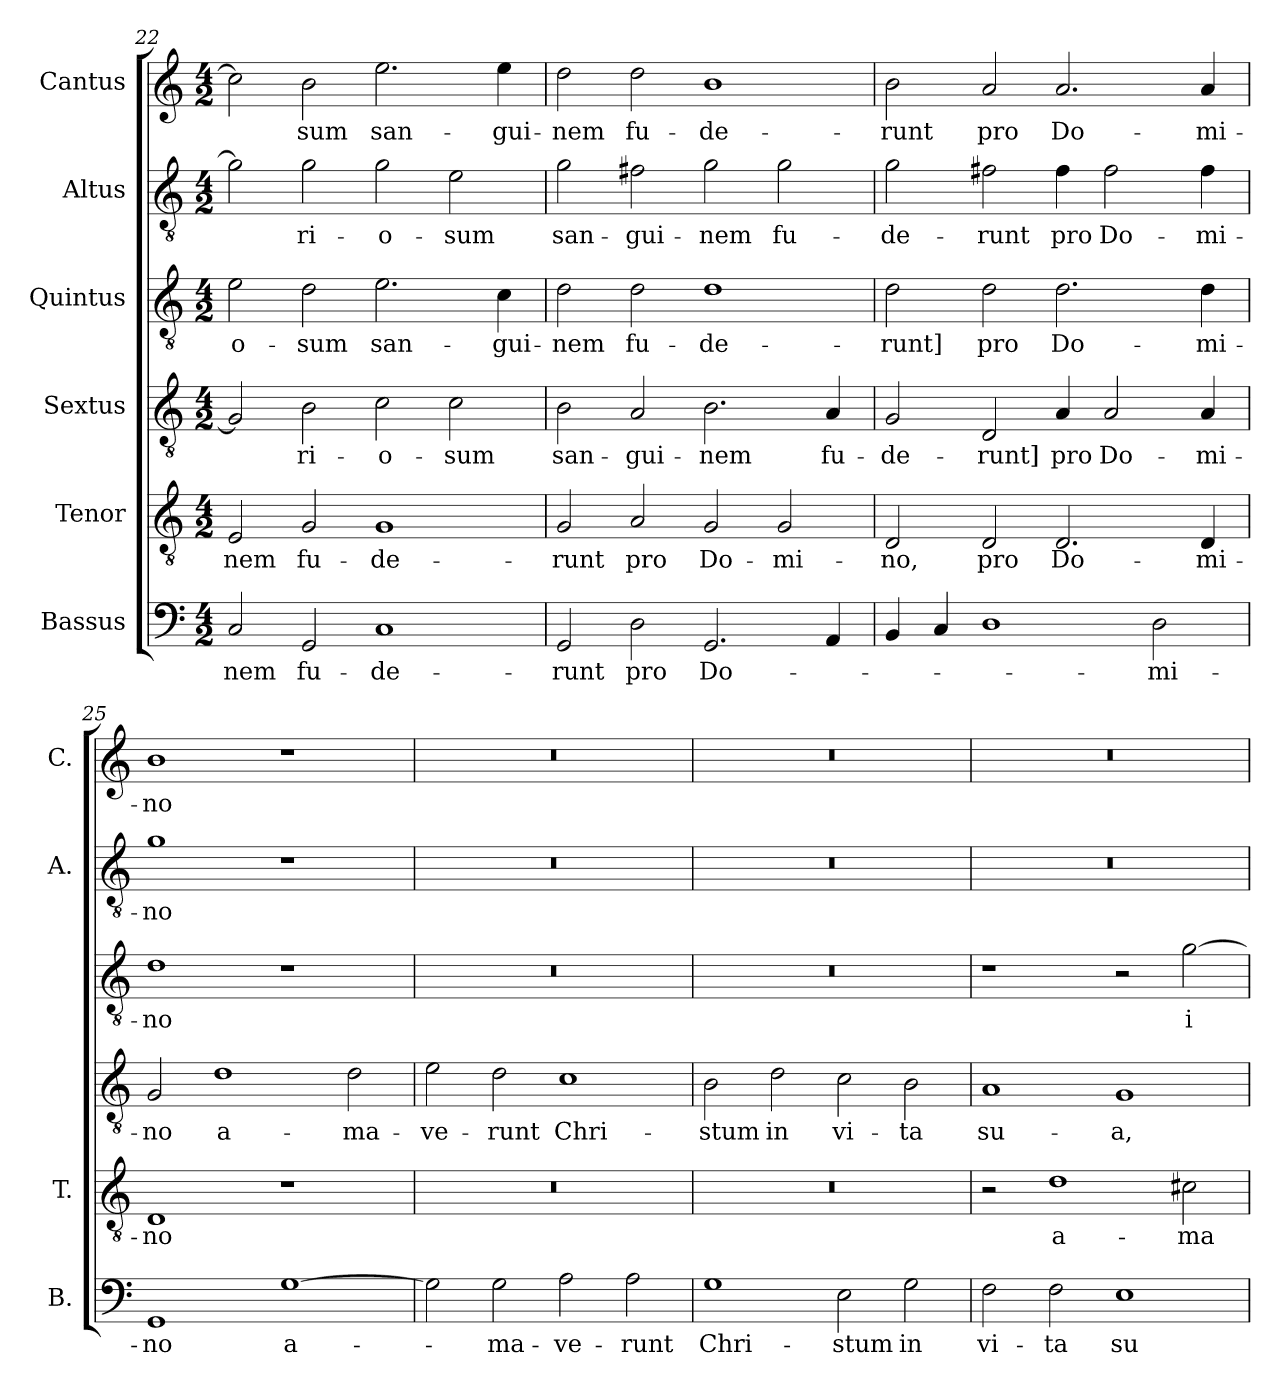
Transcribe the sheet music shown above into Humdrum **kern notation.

**kern	**text	**kern	**text	**kern	**text	**kern	**text	**kern	**text	**kern	**text
*part6	*part6	*part5	*part5	*part4	*part4	*part3	*part3	*part2	*part2	*part1	*part1
*staff6	*staff6	*staff5	*staff5	*staff4	*staff4	*staff3	*staff3	*staff2	*staff2	*staff1	*staff1
*I"Bassus	*	*I"Tenor	*	*I"Sextus	*	*I"Quintus	*	*I"Altus	*	*I"Cantus	*
*I'B.	*	*I'T.	*	*	*	*	*	*I'A.	*	*I'C.	*
*clefF4	*	*clefGv2	*	*clefGv2	*	*clefGv2	*	*clefGv2	*	*clefG2	*
*	*	*ITrd7c12	*	*ITrd7c12	*	*ITrd7c12	*	*ITrd7c12	*	*	*
*k[]	*	*k[]	*	*k[]	*	*k[]	*	*k[]	*	*k[]	*
*C:	*	*C:	*	*C:	*	*C:	*	*C:	*	*C:	*
*M4/2	*	*M4/2	*	*M4/2	*	*M4/2	*	*M4/2	*	*M4/2	*
=22	=22	=22	=22	=22	=22	=22	=22	=22	=22	=22	=22
!	!LO:LY:b	!	!LO:LY:b	!	!	!	!LO:LY:b	!	!	!	!
2C/	-nem	2EE/	-nem	2GG/]	.	2E\	-o-	2G\]	.	2cc\]	.
!	!LO:LY:b	!	!LO:LY:b	!	!LO:LY:b	!	!LO:LY:b	!	!LO:LY:b	!	!LO:LY:b
2GG/	fu-	2GG/	fu-	2BB\	-ri-	2D\	-sum	2G\	-ri-	2b\	-sum
!	!LO:LY:b	!	!LO:LY:b	!	!LO:LY:b	!	!LO:LY:b	!	!LO:LY:b	!	!LO:LY:b
1C	-de-	1GG	-de-	2C\	-o-	2.E\	san-	2G\	-o-	2.ee\	san-
!	!	!	!	!	!LO:LY:b	!	!	!	!LO:LY:b	!	!
.	.	.	.	2C\	-sum	.	.	2E\	-sum	.	.
!	!	!	!	!	!	!	!LO:LY:b	!	!	!	!LO:LY:b
.	.	.	.	.	.	4C\	-gui-	.	.	4ee\	-gui-
!!LO:LB:g=z
=23	=23	=23	=23	=23	=23	=23	=23	=23	=23	=23	=23
!	!LO:LY:b	!	!LO:LY:b	!	!LO:LY:b	!	!LO:LY:b	!	!LO:LY:b	!	!LO:LY:b
2GG/	-runt	2GG/	-runt	2BB\	san-	2D\	-nem	2G\	san-	2dd\	-nem
!	!LO:LY:b	!	!LO:LY:b	!	!LO:LY:b	!	!LO:LY:b	!	!LO:LY:b	!	!LO:LY:b
2D\	pro	2AA/	pro	2AA/	-gui-	2D\	fu-	2F#X\	-gui-	2dd\	fu-
!	!LO:LY:b	!	!LO:LY:b	!	!LO:LY:b	!	!LO:LY:b	!	!LO:LY:b	!	!LO:LY:b
2.GG/	Do-	2GG/	Do-	2.BB\	-nem	1D	-de-	2G\	-nem	1b	-de-
!	!	!	!LO:LY:b	!	!	!	!	!	!LO:LY:b	!	!
.	.	2GG/	-mi-	.	.	.	.	2G\	fu-	.	.
!	!	!	!	!	!LO:LY:b	!	!	!	!	!	!
4AA/	.	.	.	4AA/	fu-	.	.	.	.	.	.
=24	=24	=24	=24	=24	=24	=24	=24	=24	=24	=24	=24
!	!	!	!LO:LY:b	!	!LO:LY:b	!	!LO:LY:b	!	!LO:LY:b	!	!LO:LY:b
4BB/	.	2DD/	-no,	2GG/	-de-	2D\	-runt]	2G\	-de-	2b\	-runt
4C/	.	.	.	.	.	.	.	.	.	.	.
!	!	!	!LO:LY:b	!	!LO:LY:b	!	!LO:LY:b	!	!LO:LY:b	!	!LO:LY:b
1D	.	2DD/	pro	2DD/	-runt]	2D\	pro	2F#X\	-runt	2a/	pro
!	!	!	!LO:LY:b	!	!LO:LY:b	!	!LO:LY:b	!	!LO:LY:b	!	!LO:LY:b
.	.	2.DD/	Do-	4AA/	pro	2.D\	Do-	4F#\	pro	2.a/	Do-
!	!	!	!	!	!LO:LY:b	!	!	!	!LO:LY:b	!	!
.	.	.	.	2AA/	Do-	.	.	2F#\	Do-	.	.
!	!LO:LY:b	!	!	!	!	!	!	!	!	!	!
2D\	-mi-	.	.	.	.	.	.	.	.	.	.
!	!	!	!LO:LY:b	!	!LO:LY:b	!	!LO:LY:b	!	!LO:LY:b	!	!LO:LY:b
.	.	4DD/	-mi-	4AA/	-mi-	4D\	-mi-	4F#\	-mi-	4a/	-mi-
=25	=25	=25	=25	=25	=25	=25	=25	=25	=25	=25	=25
!	!LO:LY:b	!	!LO:LY:b	!	!LO:LY:b	!	!LO:LY:b	!	!LO:LY:b	!	!LO:LY:b
1GG	-no	1DD	-no	2GG/	-no	1D	-no	1G	-no	1b	-no
!	!	!	!	!	!LO:LY:b	!	!	!	!	!	!
.	.	.	.	1D	a-	.	.	.	.	.	.
!	!LO:LY:b	!	!	!	!	!	!	!	!	!	!
[>1G	a-	1r	.	.	.	1r	.	1r	.	1r	.
!	!	!	!	!	!LO:LY:b	!	!	!	!	!	!
.	.	.	.	2D\	-ma-	.	.	.	.	.	.
=26	=26	=26	=26	=26	=26	=26	=26	=26	=26	=26	=26
!	!	!LO:N:vis=1	!	!	!LO:LY:b	!LO:N:vis=1	!	!LO:N:vis=1	!	!LO:N:vis=1	!
2G\]	.	0r	.	2E\	-ve-	0r	.	0r	.	0r	.
!	!LO:LY:b	!	!	!	!LO:LY:b	!	!	!	!	!	!
2G\	-ma-	.	.	2D\	-runt	.	.	.	.	.	.
!	!LO:LY:b	!	!	!	!LO:LY:b	!	!	!	!	!	!
2A\	-ve-	.	.	1C	Chri-	.	.	.	.	.	.
!	!LO:LY:b	!	!	!	!	!	!	!	!	!	!
2A\	-runt	.	.	.	.	.	.	.	.	.	.
=27	=27	=27	=27	=27	=27	=27	=27	=27	=27	=27	=27
!	!LO:LY:b	!LO:N:vis=1	!	!	!LO:LY:b	!LO:N:vis=1	!	!LO:N:vis=1	!	!LO:N:vis=1	!
1G	Chri-	0r	.	2BB\	-stum	0r	.	0r	.	0r	.
!	!	!	!	!	!LO:LY:b	!	!	!	!	!	!
.	.	.	.	2D\	in	.	.	.	.	.	.
!	!LO:LY:b	!	!	!	!LO:LY:b	!	!	!	!	!	!
2E\	-stum	.	.	2C\	vi-	.	.	.	.	.	.
!	!LO:LY:b	!	!	!	!LO:LY:b	!	!	!	!	!	!
2G\	in	.	.	2BB\	-ta	.	.	.	.	.	.
!!LO:PB:g=z
=28	=28	=28	=28	=28	=28	=28	=28	=28	=28	=28	=28
!	!LO:LY:b	!	!	!	!LO:LY:b	!	!	!LO:N:vis=1	!	!LO:N:vis=1	!
2F\	vi-	2r	.	1AA	su-	1r	.	0r	.	0r	.
!	!LO:LY:b	!	!LO:LY:b	!	!	!	!	!	!	!	!
2F\	-ta	1D	a-	.	.	.	.	.	.	.	.
!	!LO:LY:b	!	!	!	!LO:LY:b	!	!	!	!	!	!
1E	su-	.	.	1GG	-a,	2r	.	.	.	.	.
!	!	!	!LO:LY:b	!	!	!	!LO:LY:b	!	!	!	!
.	.	2C#X\	-ma-	.	.	[>2G\	i-	.	.	.	.
=	=	=	=	=	=	=	=	=	=	=	=
*-	*-	*-	*-	*-	*-	*-	*-	*-	*-	*-	*-
